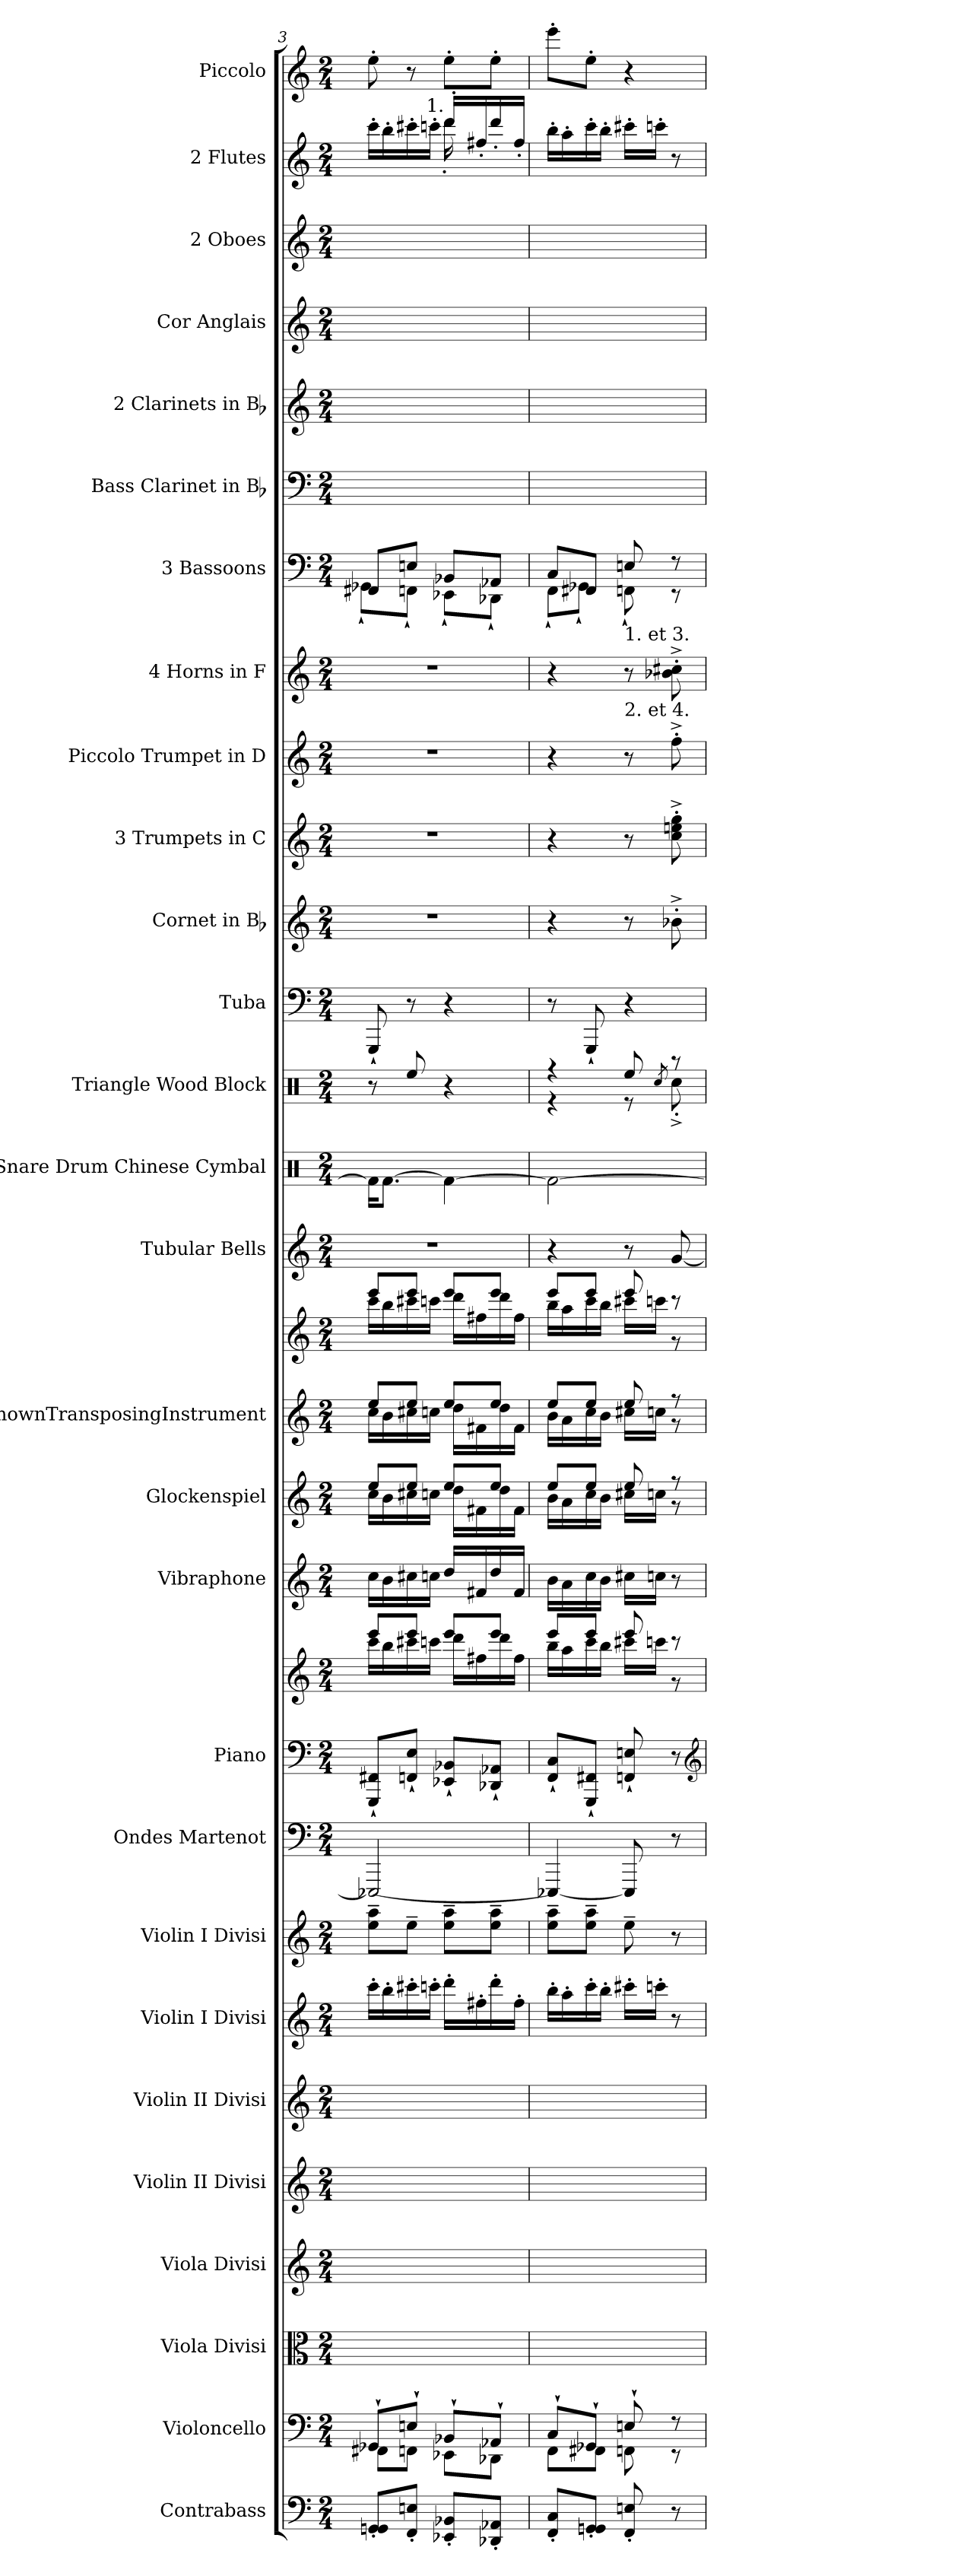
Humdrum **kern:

**kern	**kern	**kern	**kern	**kern	**kern	**kern	**kern	**kern	**kern	**kern	**kern	**kern	**kern	**kern	**kern	**kern	**kern	**kern	**kern	**kern	**kern	**kern	**kern	**kern	**kern	**kern	**kern	**kern	**kern
*part28	*part27	*part26	*part25	*part24	*part23	*part22	*part21	*part20	*part19	*part19	*part18	*part17	*part16	*part16	*part15	*part14	*part13	*part12	*part11	*part10	*part9	*part8	*part7	*part6	*part5	*part4	*part3	*part2	*part1
*staff30	*staff29	*staff28	*staff27	*staff26	*staff25	*staff24	*staff23	*staff22	*staff21	*staff20	*staff19	*staff18	*staff17	*staff16	*staff15	*staff14	*staff13	*staff12	*staff11	*staff10	*staff9	*staff8	*staff7	*staff6	*staff5	*staff4	*staff3	*staff2	*staff1
*I"Contrabass	*I"Violoncello	*I"Viola Divisi	*I"Viola Divisi	*I"Violin II Divisi	*I"Violin II Divisi	*I"Violin I Divisi	*I"Violin I Divisi	*I"Ondes Martenot	*I"Piano	*	*I"Vibraphone	*I"Glockenspiel	*I"UnknownTransposingInstrument	*	*I"Tubular Bells	*I"Snare Drum Chinese Cymbal	*I"Triangle Wood Block	*I"Tuba	*I"Cornet in Bb	*I"3 Trumpets in C	*I"Piccolo Trumpet in D	*I"4 Horns in F	*I"3 Bassoons	*I"Bass Clarinet in Bb	*I"2 Clarinets in Bb	*I"Cor Anglais	*I"2 Oboes	*I"2 Flutes	*I"Piccolo
*I'Cb.	*I'Vc.	*I'Vla.	*I'Vla.	*I'Vln. II	*I'Vln. II	*I'Vln. I	*I'Vln. I	*I'Ondes M.	*I'Pno.	*	*I'Vib.	*I'Glock.	*I'Cel.	*	*	*	*	*I'Tba.	*	*	*	*I'Hn.	*I'Bsn.	*I'B. Cl.	*I'Cl.	*I'C. A.	*I'Ob.	*I'Fl.	*I'Picc.
*clefF4	*clefF4	*clefC3	*clefG2	*clefG2	*clefG2	*clefG2	*clefG2	*clefF4	*clefF4	*clefG2	*clefG2	*clefG2	*clefG2	*clefG2	*clefG2	*clefX	*clefX	*clefF4	*clefG2	*clefG2	*clefG2	*clefG2	*clefF4	*clefF4	*clefG2	*clefG2	*clefG2	*clefG2	*clefG2
*ITrd7c12	*	*	*	*	*	*	*	*	*	*	*	*	*	*	*	*	*	*	*ITrd1c2	*	*ITrd-1c-2	*ITrd4c7	*	*ITrd1c2	*ITrd1c2	*ITrd4c7	*	*	*ITrd-7c-12
*k[]	*k[]	*k[]	*k[]	*k[]	*k[]	*k[]	*k[]	*k[]	*k[]	*k[]	*k[]	*k[]	*k[]	*k[]	*k[]	*k[]	*k[]	*k[]	*k[b-e-]	*k[]	*k[f#c#]	*k[b-]	*k[]	*k[b-e-]	*k[b-e-]	*k[b-]	*k[]	*k[]	*k[]
*M2/4	*M2/4	*M2/4	*M2/4	*M2/4	*M2/4	*M2/4	*M2/4	*M2/4	*M2/4	*M2/4	*M2/4	*M2/4	*M2/4	*M2/4	*M2/4	*M2/4	*M2/4	*M2/4	*M2/4	*M2/4	*M2/4	*M2/4	*M2/4	*M2/4	*M2/4	*M2/4	*M2/4	*M2/4	*M2/4
=3	=3	=3	=3	=3	=3	=3	=3	=3	=3	=3	=3	=3	=3	=3	=3	=3	=3	=3	=3	=3	=3	=3	=3	=3	=3	=3	=3	=3	=3
*	*^	*	*	*	*	*	*	*	*	*^	*	*^	*^	*^	*	*	*	*	*	*	*	*	*^	*	*	*	*	*^	*
8GGG' 8GGGn'L	8GG-X`L	8FF#XL	16ryy	16ryy	16ryy	16ryy	16ccc'LL	8ee~ 8aa~L	2EEE-X_	8GGG` 8FF#X`L	8eeeL	16cccLL	16ccLL	8eeL	16ccLL	8eeL	16ccLL	8eeeL	16cccLL	2r	16Rf\KL]	8r	8GGG`>	2r	2r	2r	2r	8FF#XL	8GG-X`L	16ryy	16ryy	16ryy	16ryy	16ryy	16ccc'LL	8eee'
.	.	.	8ryy	8ryy	8ryy	8ryy	16bb'	.	.	.	.	16bb	16b	.	16b	.	16b	.	16bb	.	[8.Rf\J	.	.	.	.	.	.	.	.	8ryy	8ryy	8ryy	8ryy	16ryy	16bb'	.
8FFF' 8EEn'J	8En`J	8FFnJ	.	.	.	.	16ccc#X'	8ee~J	.	8FFn` 8E`J	8eeeJ	16ccc#X	16cc#X	8eeJ	16cc#X	8eeJ	16cc#X	8eeeJ	16ccc#X	.	.	8Ree/	8r	.	.	.	.	8EnJ	8FFn`J	.	.	.	.	16ryy	16ccc#X'	8r
.	.	.	16ryy	16ryy	16ryy	16ryy	16cccn'JJ	.	.	.	.	16cccnJJ	16ccnJJ	.	16ccnJJ	.	16ccnJJ	.	16cccnJJ	.	.	.	.	.	.	.	.	.	.	16ryy	16ryy	16ryy	16ryy	16ryy	16cccn'JJ	.
!	!	!	!	!	!	!	!	!	!	!	!	!	!	!	!	!	!	!	!	!	!	!	!	!	!	!	!	!	!	!	!	!	!	!LO:TX:a:rj:t=1.	!	!
8EEE-X' 8BBB-X'L	8BB-X`L	8EE-XL	8.ryy	8.ryy	8.ryy	8.ryy	16ddd'LL	8ee~ 8aa~L	.	8EE-X` 8BB-X`L	8eeeL	16dddLL	16ddLL	8eeL	16ddLL	8eeL	16ddLL	8eeeL	16dddLL	.	4Rf\_	4r	4r	.	.	.	.	8BB-XL	8EE-X`L	8ryy	8ryy	8ryy	8ryy	16ddd'LL	16ddd'	8eee'L
.	.	.	.	.	.	.	16ff#X'	.	.	.	.	16ff#X	16f#X	.	16f#X	.	16f#X	.	16ff#X	.	.	.	.	.	.	.	.	.	.	.	.	.	.	16ff#X'	8.ryy	.
8DDD-X' 8AAA-X'J	8AA-X`J	8DD-XJ	.	.	.	.	16ddd'	8ee~ 8aa~J	.	8DD-X` 8AA-X`J	8eeeJ	16ddd	16dd	8eeJ	16dd	8eeJ	16dd	8eeeJ	16ddd	.	.	.	.	.	.	.	.	8AA-XJ	8DD-X`J	8ryy	8ryy	8ryy	8ryy	16ddd'	.	8eee'J
.	.	.	16ryy	16ryy	16ryy	16ryy	16ff#'JJ	.	.	.	.	16ff#JJ	16f#JJ	.	16f#JJ	.	16f#JJ	.	16ff#JJ	.	.	.	.	.	.	.	.	.	.	.	.	.	.	16ff#'JJ	.	.
*	*	*	*	*	*	*	*	*	*	*	*	*	*	*	*	*	*	*	*	*	*	*	*	*	*	*	*	*	*	*	*	*	*	*v	*v	*
=4	=4	=4	=4	=4	=4	=4	=4	=4	=4	=4	=4	=4	=4	=4	=4	=4	=4	=4	=4	=4	=4	=4	=4	=4	=4	=4	=4	=4	=4	=4	=4	=4	=4	=4	=4
*	*	*	*	*	*	*	*	*	*	*	*	*	*	*	*	*	*	*	*	*	*	*^	*	*	*	*	*	*	*	*	*	*	*	*	*
8FFF' 8CC'L	8C`L	8FFL	8.ryy	8.ryy	8.ryy	8.ryy	16bb'LL	8ee~ 8aa~L	4EEE-X_	8FF` 8C`L	8eeeL	16bbLL	16bLL	8eeL	16bLL	8eeL	16bLL	8eeeL	16bbLL	4r	2Rf\_	4r	4r	8r	4r	4r	4r	4r	8CL	8FF`L	8ryy	8ryy	8ryy	8ryy	16bb'LL	8eeee'L
.	.	.	.	.	.	.	16aa'	.	.	.	.	16aa	16a	.	16a	.	16a	.	16aa	.	.	.	.	.	.	.	.	.	.	.	.	.	.	.	16aa'	.
8GGG' 8GGGn'J	8GG-X`J	8FF#XJ	.	.	.	.	16ccc'	8ee~ 8aa~J	.	8GGG` 8FF#X`J	8eeeJ	16ccc	16cc	8eeJ	16cc	8eeJ	16cc	8eeeJ	16ccc	.	.	.	.	8GGG`>	.	.	.	.	8FF#XJ	8GG-X`J	4ryy	4ryy	4ryy	4ryy	16ccc'	8eee'J
.	.	.	16ryy	16ryy	16ryy	16ryy	16bb'JJ	.	.	.	.	16bbJJ	16bJJ	.	16bJJ	.	16bJJ	.	16bbJJ	.	.	.	.	.	.	.	.	.	.	.	.	.	.	.	16bb'JJ	.
!	!	!	!	!	!	!	!	!	!	!	!	!	!	!	!	!	!	!	!	!	!	!	!	!	!	!	!	!LO:TX:b:t=2. et 4.	!	!	!	!	!	!	!	!
!	!	!	!	!	!	!	!	!	!	!	!	!	!	!	!	!	!	!	!	!	!	!	!	!	!	!	!	!LO:TX:a:t=1. et 3.	!	!	!	!	!	!	!	!
8FFF' 8EEn'	8En`	8FFn	8.ryy	8.ryy	8.ryy	8.ryy	16ccc#X'LL	8ee~	8EEE-]	8FFn` 8En`	8eee	16ccc#XLL	16cc#XLL	8ee	16cc#XLL	8ee	16cc#XLL	8eee	16ccc#XLL	8r	.	8Ree/	8re	4r	8r	8r	8r	8r	8En	8FFn`	.	.	.	.	16ccc#X'LL	4r
.	.	.	.	.	.	.	16cccn'JJ	.	.	.	.	16cccnJJ	16ccnJJ	.	16ccnJJ	.	16ccnJJ	.	16cccnJJ	.	.	.	.	.	.	.	.	.	.	.	.	.	.	.	16cccn'JJ	.
.	.	.	.	.	.	.	.	.	.	.	.	.	.	.	.	.	.	.	.	.	.	.	8qRcc/	.	.	.	.	.	.	.	.	.	.	.	.	.
8r	8r	8r	.	.	.	.	8r	8r	8r	8r	8r	8r	8r	8r	8r	8r	8r	8r	8r	[8g	.	8r	8Rcc'^\	.	8a-X'^	8cc'^ 8een'^ 8gg'^	8gg'^	8e-X'^ 8f#X'^	8r	8r	8ryy	8ryy	8ryy	8ryy	8r	.
.	.	.	16ryy	16ryy	16ryy	16ryy	.	.	.	.	.	.	.	.	.	.	.	.	.	.	.	.	.	.	.	.	.	.	.	.	.	.	.	.	.	.
*	*	*	*	*	*	*	*	*	*	*	*	*	*	*v	*v	*	*	*	*	*	*	*v	*v	*	*	*	*	*	*v	*v	*	*	*	*	*	*
*	*	*	*	*	*	*	*	*	*	*	*	*	*	*	*v	*v	*	*	*	*	*	*	*	*	*	*	*	*	*	*	*	*	*
*	*v	*v	*	*	*	*	*	*	*	*	*v	*v	*	*	*	*v	*v	*	*	*	*	*	*	*	*	*	*	*	*	*	*	*
*	*	*	*	*	*	*	*	*	*clefG2	*	*	*	*	*	*	*	*	*	*	*	*	*	*	*	*	*	*	*	*
=	=	=	=	=	=	=	=	=	=	=	=	=	=	=	=	=	=	=	=	=	=	=	=	=	=	=	=	=	=
*-	*-	*-	*-	*-	*-	*-	*-	*-	*-	*-	*-	*-	*-	*-	*-	*-	*-	*-	*-	*-	*-	*-	*-	*-	*-	*-	*-	*-	*-
